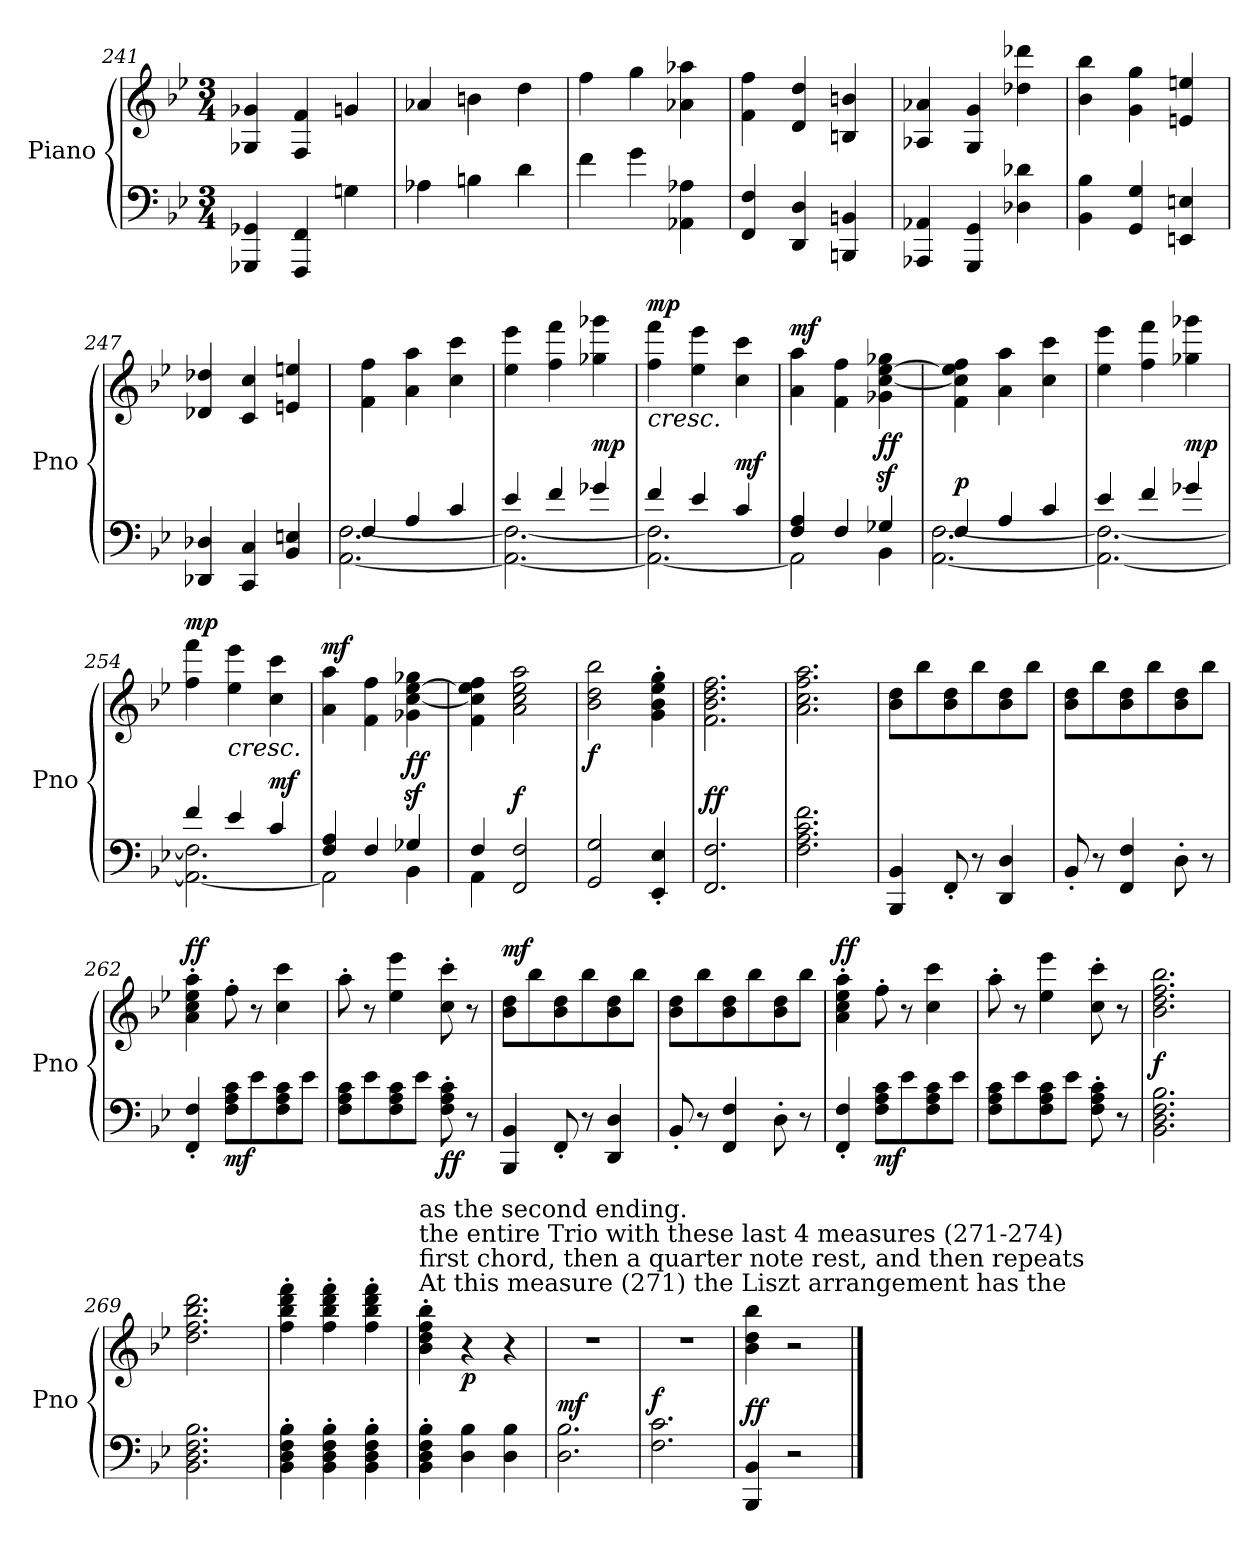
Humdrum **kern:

**kern	**kern	**dynam
*part1	*part1	*part1
*staff2	*staff1	*staff1/2
*I"Piano	*	*
*I'Pno	*	*
*clefF4	*clefG2	*
*k[b-e-]	*k[b-e-]	*
*M3/4	*M3/4	*
=241	=241	=241
4GGG-X/ 4GG-X/	4G-X/ 4g-X/	.
4FFF/ 4FF/	4F/ 4f/	.
4Gn\	4gn/	.
!!LO:LB:g=z
=242	=242	=242
4A-X\	4a-X/	.
4Bn\	4bn\	.
4d\	4dd\	.
=243	=243	=243
4f\	4ff\	.
4g\	4gg\	.
4AA-X\ 4A-X\	4a-X\ 4aa-X\	.
=244	=244	=244
4FF/ 4F/	4f\ 4ff\	.
4DD/ 4D/	4d/ 4dd/	.
4BBBn/ 4BBn/	4Bn/ 4bn/	.
=245	=245	=245
4AAA-X/ 4AA-X/	4A-X/ 4a-X/	.
4GGG/ 4GG/	4G/ 4g/	.
4D-X\ 4d-X\	4dd-X\ 4ddd-X\	.
=246	=246	=246
4BB-\ 4B-\	4b-\ 4bb-\	.
4GG/ 4G/	4g\ 4gg\	.
4EEn/ 4En/	4en/ 4een/	.
=247	=247	=247
4DD-X/ 4D-X/	4d-X/ 4dd-X/	.
4CC/ 4C/	4c/ 4cc/	.
4BB-/ 4En/	4en/ 4een/	.
=248	=248	=248
*^	*	*
4F/	[2.AA\ [2.F\	4f\ 4ff\	.
4A/	.	4a\ 4aa\	.
4c/	.	4cc\ 4ccc\	.
=249	=249	=249	=249
4e-/	2.AA\_ 2.F\_	4ee-\ 4eee-\	.
4f/	.	4ff\ 4fff\	.
!	!	!	!LO:DY:a=2
4g-X/	.	4gg-X\ 4ggg-X\	mp
!!LO:LB:g=z
=250	=250	=250	=250
!	!	!	!LO:HP:b
!	!	!	!LO:DY:n=1:a
4f/	2.AA\_ 2.F\]	4ff\ 4fff\	< mp
4e-/	.	4ee-\ 4eee-\	.
!	!	!	!LO:DY:n=2:a=2
4c/	.	4cc\ 4ccc\	mf
=251	=251	=251	=251
!	!	!	!LO:DY:a
4F/ 4A/	2AA\]	4a\ 4aa\	mf
4F/	.	4f\ 4ff\	.
!	!	!	!LO:DY:b
4G-X/	4BB-\	4g-X\z< [4cc\z< [4ee-\z< 4gg-X\z<	ff
=252	=252	=252	=252
!	!	!	!LO:DY:a=2
4F/	[2.AA\ [2.F\	4f\ 4cc\] 4ee-\] 4ff\	p
4A/	.	4a\ 4aa\	.
4c/	.	4cc\ 4ccc\	.
=253	=253	=253	=253
4e-/	2.AA\_ 2.F\_	4ee-\ 4eee-\	.
4f/	.	4ff\ 4fff\	.
!	!	!	!LO:DY:a=2
4g-X/	.	4gg-X\ 4ggg-X\	mp
=254	=254	=254	=254
!	!	!	!LO:DY:a
4f/	2.AA\_ 2.F\]	4ff\ 4fff\	mp
!	!	!	!LO:HP:b
4e-/	.	4ee-\ 4eee-\	<
!	!	!	!LO:DY:a=2
4c/	.	4cc\ 4ccc\	mf
=255	=255	=255	=255
!	!	!	!LO:DY:a
4F/ 4A/	2AA\]	4a\ 4aa\	mf
4F/	.	4f\ 4ff\	[
!	!	!	!LO:DY:b
4G-X/	4BB-\	4g-X\z< [4cc\z< [4ee-\z< 4gg-X\z<	ff
=256	=256	=256	=256
4F/	4AA\	4f\ 4cc\] 4ee-\] 4ff\	.
!	!	!	!LO:DY:a=2
2FF/ 2F/	2rGGyy	2a\ 2cc\ 2ee-\ 2aa\	f
=257	=257	=257	=257
!	!	!	!LO:DY:b
*v	*v	*	*
2GG/ 2G/	2b-\ 2dd\ 2bb-\	f
4EE-/' 4E-/'	4g\' 4b-\' 4ee-\' 4gg\'	.
!!LO:LB:g=z
=258	=258	=258
!	!	!LO:DY:a=2
2.FF/ 2.F/	2.f\ 2.b-\ 2.dd\ 2.ff\	ff
=259	=259	=259
2.F\ 2.A\ 2.c\ 2.f\	2.a\ 2.cc\ 2.ff\ 2.aa\	.
=260	=260	=260
!	!	!LO:DY:b=2
!	!	!LO:DY:n=1:a
4BBB-/ 4BB-/	8b-\ 8dd\L	ff mf
.	8bb-\	.
8FF'/	8b-\ 8dd\	.
8r	8bb-\	.
4DD/ 4D/	8b-\ 8dd\	.
.	8bb-\J	.
=261	=261	=261
8BB-'/	8b-\ 8dd\L	.
8r	8bb-\	.
4FF/ 4F/	8b-\ 8dd\	.
.	8bb-\	.
8D'\	8b-\ 8dd\	.
8r	8bb-\J	.
=262	=262	=262
!	!	!LO:DY:a
4FF/' 4F/'	4a\' 4cc\' 4ee-\' 4aa\'	ff
!	!	!LO:DY:b=2
8F\ 8A\ 8c\L	8ff'\	mf
8e-\	8r	.
8F\ 8A\ 8c\	4cc\ 4ccc\	.
8e-\J	.	.
=263	=263	=263
8F\ 8A\ 8c\L	8aa'\	.
8e-\	8r	.
8F\ 8A\ 8c\	4ee-\ 4eee-\	.
8e-\J	.	.
!	!	!LO:DY:b=2
8F\' 8A\' 8c\'	8cc\' 8ccc\'	ff
8r	8r	.
=264	=264	=264
!	!	!LO:DY:a
4BBB-/ 4BB-/	8b-\ 8dd\L	mf
.	8bb-\	.
8FF'/	8b-\ 8dd\	.
8r	8bb-\	.
4DD/ 4D/	8b-\ 8dd\	.
.	8bb-\J	.
=265	=265	=265
8BB-'/	8b-\ 8dd\L	.
8r	8bb-\	.
4FF/ 4F/	8b-\ 8dd\	.
.	8bb-\	.
8D'\	8b-\ 8dd\	.
8r	8bb-\J	.
=266	=266	=266
!	!	!LO:DY:a
4FF/' 4F/'	4a\' 4cc\' 4ee-\' 4aa\'	ff
!	!	!LO:DY:b=2
8F\ 8A\ 8c\L	8ff'\	mf
8e-\	8r	.
8F\ 8A\ 8c\	4cc\ 4ccc\	.
8e-\J	.	.
!!LO:LB:g=z
=267	=267	=267
8F\ 8A\ 8c\L	8aa'\	.
8e-\	8r	.
8F\ 8A\ 8c\	4ee-\ 4eee-\	.
8e-\J	.	.
8F\' 8A\' 8c\'	8cc\' 8ccc\'	.
8r	8r	.
=268	=268	=268
!	!	!LO:DY:b
2.BB-\ 2.D\ 2.F\ 2.B-\	2.b-\ 2.dd\ 2.ff\ 2.bb-\	f
=269	=269	=269
2.BB-\ 2.D\ 2.F\ 2.B-\	2.dd\ 2.ff\ 2.bb-\ 2.ddd\	.
=270	=270	=270
4BB-\' 4D\' 4F\' 4B-\'	4ff\' 4bb-\' 4ddd\' 4fff\'	.
4BB-\' 4D\' 4F\' 4B-\'	4ff\' 4bb-\' 4ddd\' 4fff\'	.
4BB-\' 4D\' 4F\' 4B-\'	4ff\' 4bb-\' 4ddd\' 4fff\'	.
=271	=271	=271
!	!LO:TX:a:t=At this measure (271) the Liszt arrangement has the	!
!	!LO:TX:a:t=first chord, then a quarter note rest, and then repeats	!
!	!LO:TX:a:t=the entire Trio with these last 4 measures (271-274)	!
!	!LO:TX:a:t=as the second ending.	!
4BB-\' 4D\' 4F\' 4B-\'	4b-\' 4dd\' 4ff\' 4bb-\'	.
!	!	!LO:DY:b
4D\ 4B-\	4r	p
4D\ 4B-\	4r	.
=272	=272	=272
!	!	!LO:DY:a=2
2.D\ 2.B-\	2.r	mf
=273	=273	=273
!	!	!LO:DY:a=2
2.F\ 2.c\	2.r	f
.	.	[
=274	=274	=274
!	!	!LO:DY:a=2
4BBB-/ 4BB-/	4b-\ 4dd\ 4bb-\	ff
2r	2r	.
==	==	==
*-	*-	*-
